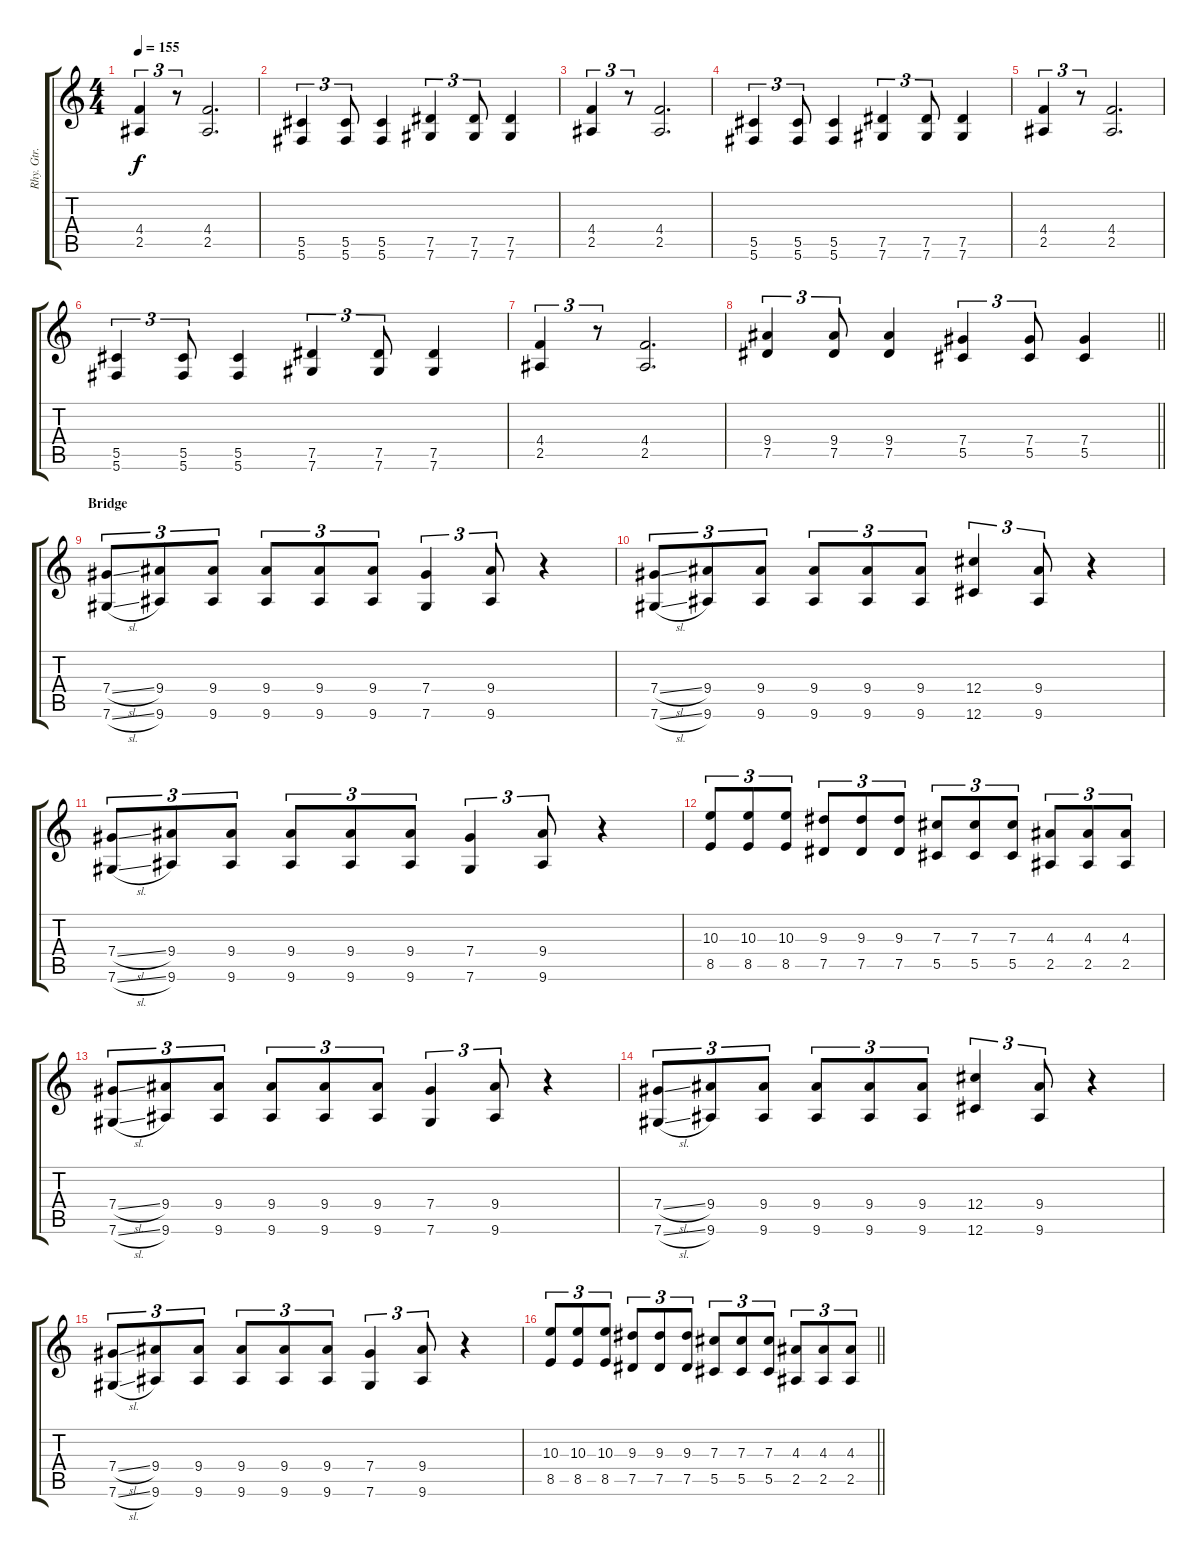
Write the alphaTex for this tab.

\track ("Rhy. Gtr. 1" "Rhy. Gtr. ") {instrument distortionguitar}
\staff {score tabs}
\tuning (Eb4 Bb3 Gb3 Db3 Ab2 Db2) {hide}
\ts (4 4)
\section ("" "")
\tempo 155
\clef g2
\ks c
(4.4 2.5).4{tu (3 2) dy f} r.8{tu (3 2)} (4.4 2.5).2{d} |
(5.5 5.6).4{tu (3 2)} (5.5 5.6).8{tu (3 2)} (5.5 5.6).4 (7.5 7.6).4{tu (3 2)} (7.5 7.6).8{tu (3 2)} (7.5 7.6).4 |
(4.4 2.5).4{tu (3 2)} r.8{tu (3 2)} (4.4 2.5).2{d} |
(5.5 5.6).4{tu (3 2)} (5.5 5.6).8{tu (3 2)} (5.5 5.6).4 (7.5 7.6).4{tu (3 2)} (7.5 7.6).8{tu (3 2)} (7.5 7.6).4 |
(4.4 2.5).4{tu (3 2)} r.8{tu (3 2)} (4.4 2.5).2{d} |
(5.5 5.6).4{tu (3 2)} (5.5 5.6).8{tu (3 2)} (5.5 5.6).4 (7.5 7.6).4{tu (3 2)} (7.5 7.6).8{tu (3 2)} (7.5 7.6).4 |
(4.4 2.5).4{tu (3 2)} r.8{tu (3 2)} (4.4 2.5).2{d} |
\barLineRight lightlight
(9.4 7.5).4{tu (3 2)} (9.4 7.5).8{tu (3 2)} (9.4 7.5).4 (7.4 5.5).4{tu (3 2)} (7.4 5.5).8{tu (3 2)} (7.4 5.5).4 |
\section ("" "Bridge")
(7.4{sl} 7.6{sl}).8{tu (3 2)} (9.4 9.6).8{tu (3 2)} (9.4 9.6).8{tu (3 2)} (9.4 9.6).8{tu (3 2)} (9.4 9.6).8{tu (3 2)} (9.4 9.6).8{tu (3 2)} (7.4 7.6).4{tu (3 2)} (9.4 9.6).8{tu (3 2)} r.4 |
(7.4{sl} 7.6{sl}).8{tu (3 2)} (9.4 9.6).8{tu (3 2)} (9.4 9.6).8{tu (3 2)} (9.4 9.6).8{tu (3 2)} (9.4 9.6).8{tu (3 2)} (9.4 9.6).8{tu (3 2)} (12.4 12.6).4{tu (3 2)} (9.4 9.6).8{tu (3 2)} r.4 |
(7.4{sl} 7.6{sl}).8{tu (3 2)} (9.4 9.6).8{tu (3 2)} (9.4 9.6).8{tu (3 2)} (9.4 9.6).8{tu (3 2)} (9.4 9.6).8{tu (3 2)} (9.4 9.6).8{tu (3 2)} (7.4 7.6).4{tu (3 2)} (9.4 9.6).8{tu (3 2)} r.4 |
(10.3 8.5).8{tu (3 2)} (10.3 8.5).8{tu (3 2)} (10.3 8.5).8{tu (3 2)} (9.3 7.5).8{tu (3 2)} (9.3 7.5).8{tu (3 2)} (9.3 7.5).8{tu (3 2)} (7.3 5.5).8{tu (3 2)} (7.3 5.5).8{tu (3 2)} (7.3 5.5).8{tu (3 2)} (4.3 2.5).8{tu (3 2)} (4.3 2.5).8{tu (3 2)} (4.3 2.5).8{tu (3 2)} |
(7.4{sl} 7.6{sl}).8{tu (3 2)} (9.4 9.6).8{tu (3 2)} (9.4 9.6).8{tu (3 2)} (9.4 9.6).8{tu (3 2)} (9.4 9.6).8{tu (3 2)} (9.4 9.6).8{tu (3 2)} (7.4 7.6).4{tu (3 2)} (9.4 9.6).8{tu (3 2)} r.4 |
(7.4{sl} 7.6{sl}).8{tu (3 2)} (9.4 9.6).8{tu (3 2)} (9.4 9.6).8{tu (3 2)} (9.4 9.6).8{tu (3 2)} (9.4 9.6).8{tu (3 2)} (9.4 9.6).8{tu (3 2)} (12.4 12.6).4{tu (3 2)} (9.4 9.6).8{tu (3 2)} r.4 |
(7.4{sl} 7.6{sl}).8{tu (3 2)} (9.4 9.6).8{tu (3 2)} (9.4 9.6).8{tu (3 2)} (9.4 9.6).8{tu (3 2)} (9.4 9.6).8{tu (3 2)} (9.4 9.6).8{tu (3 2)} (7.4 7.6).4{tu (3 2)} (9.4 9.6).8{tu (3 2)} r.4 |
\barLineRight lightlight
(10.3 8.5).8{tu (3 2)} (10.3 8.5).8{tu (3 2)} (10.3 8.5).8{tu (3 2)} (9.3 7.5).8{tu (3 2)} (9.3 7.5).8{tu (3 2)} (9.3 7.5).8{tu (3 2)} (7.3 5.5).8{tu (3 2)} (7.3 5.5).8{tu (3 2)} (7.3 5.5).8{tu (3 2)} (4.3 2.5).8{tu (3 2)} (4.3 2.5).8{tu (3 2)} (4.3 2.5).8{tu (3 2)}
